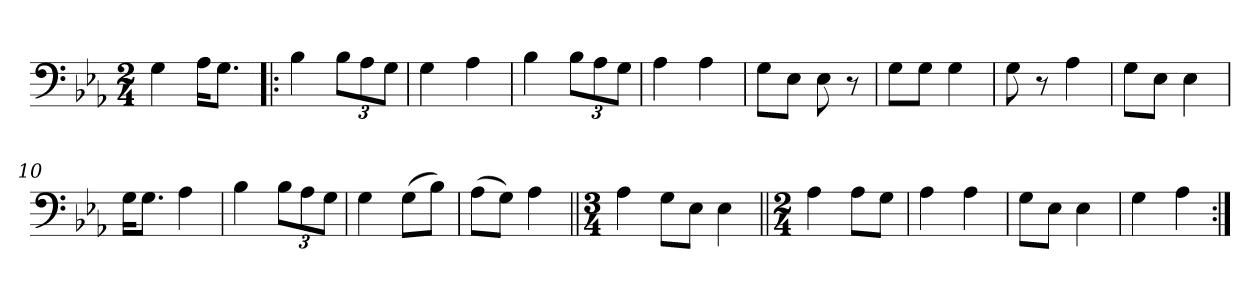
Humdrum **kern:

**kern
*part1
*staff1
*clefF4
*k[b-e-a-]
*M2/4
=1
4G\
16A-\KL
8.G\J
=2!|:
4B-\
12B-\L
12A-\
12G\J
=3
4G\
4A-\
=4
4B-\
12B-\L
12A-\
12G\J
=5
4A-\
4A-\
=6
8G\L
8E-\J
8E-\
8r
=7
8G\L
8G\J
4G\
=8
8G\
8r
4A-\
=9
8G\L
8E-\J
4E-\
=10
16G\KL
8.G\J
4A-\
=11
4B-\
12B-\L
12A-\
12G\J
=12
4G\
(8G\L
8B-\J)
=13
(8A-\L
8G\J)
4A-\
=14||
*M3/4
4A-\
8G\L
8E-\J
4E-\
=15||
*M2/4
4A-\
8A-\L
8G\J
=16
4A-\
4A-\
=17
8G\L
8E-\J
4E-\
=18
4G\
4A-\
=:|!
*-
